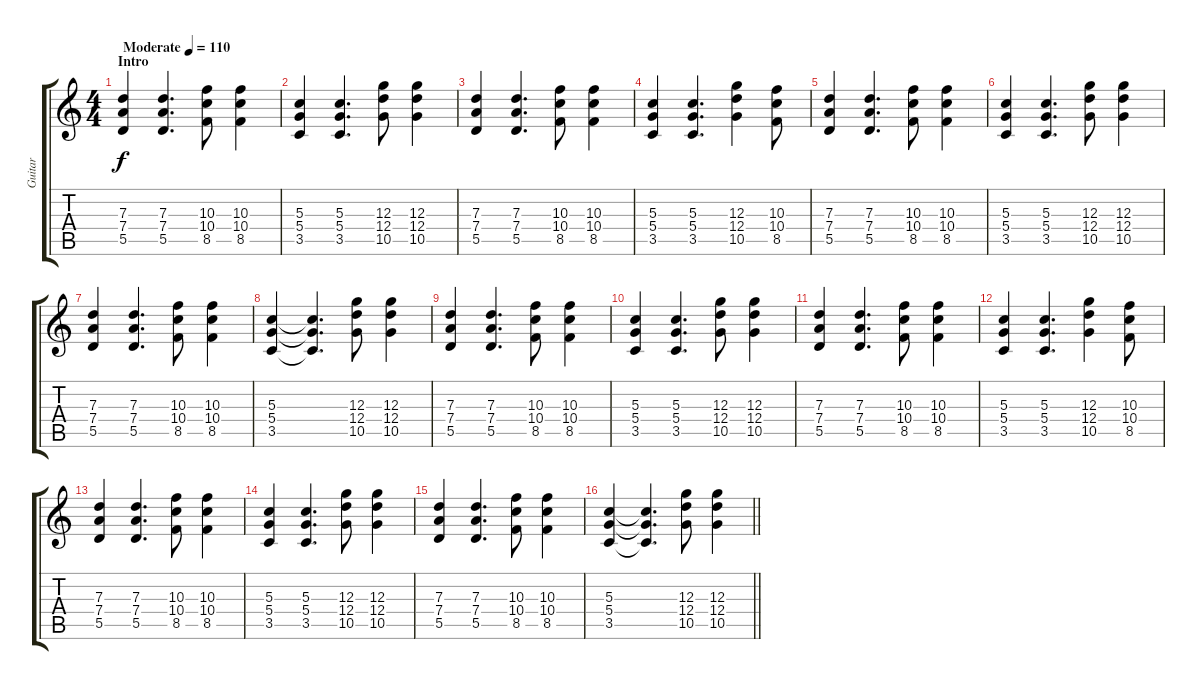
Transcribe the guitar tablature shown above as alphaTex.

\track ("Guitar" "Guitar") {instrument acousticguitarsteel}
\staff {score tabs}
\tuning (E4 B3 G3 D3 A2 E2) {hide}
\ts (4 4)
\section ("" "Intro")
\tempo (110 "Moderate")
\clef g2
\ks c
(7.3 7.4 5.5).4{dy f instrument acousticguitarsteel} (7.3 7.4 5.5).4{d} (10.3 10.4 8.5).8 (10.3 10.4 8.5).4 |
(5.3 5.4 3.5).4 (5.3 5.4 3.5).4{d} (12.3 12.4 10.5).8 (12.3 12.4 10.5).4 |
(7.3 7.4 5.5).4 (7.3 7.4 5.5).4{d} (10.3 10.4 8.5).8 (10.3 10.4 8.5).4 |
(5.3 5.4 3.5).4 (5.3 5.4 3.5).4{d} (12.3 12.4 10.5).4 (10.3 10.4 8.5).8 |
(7.3 7.4 5.5).4 (7.3 7.4 5.5).4{d} (10.3 10.4 8.5).8 (10.3 10.4 8.5).4 |
(5.3 5.4 3.5).4 (5.3 5.4 3.5).4{d} (12.3 12.4 10.5).8 (12.3 12.4 10.5).4 |
(7.3 7.4 5.5).4 (7.3 7.4 5.5).4{d} (10.3 10.4 8.5).8 (10.3 10.4 8.5).4 |
(5.3 5.4 3.5).4 (5.3{t} 5.4{t} 3.5{t}).4{d} (12.3 12.4 10.5).8 (12.3 12.4 10.5).4 |
(7.3 7.4 5.5).4 (7.3 7.4 5.5).4{d} (10.3 10.4 8.5).8 (10.3 10.4 8.5).4 |
(5.3 5.4 3.5).4 (5.3 5.4 3.5).4{d} (12.3 12.4 10.5).8 (12.3 12.4 10.5).4 |
(7.3 7.4 5.5).4 (7.3 7.4 5.5).4{d} (10.3 10.4 8.5).8 (10.3 10.4 8.5).4 |
(5.3 5.4 3.5).4 (5.3 5.4 3.5).4{d} (12.3 12.4 10.5).4 (10.3 10.4 8.5).8 |
(7.3 7.4 5.5).4 (7.3 7.4 5.5).4{d} (10.3 10.4 8.5).8 (10.3 10.4 8.5).4 |
(5.3 5.4 3.5).4 (5.3 5.4 3.5).4{d} (12.3 12.4 10.5).8 (12.3 12.4 10.5).4 |
(7.3 7.4 5.5).4 (7.3 7.4 5.5).4{d} (10.3 10.4 8.5).8 (10.3 10.4 8.5).4 |
\barLineRight lightlight
(5.3 5.4 3.5).4 (5.3{t} 5.4{t} 3.5{t}).4{d} (12.3 12.4 10.5).8 (12.3 12.4 10.5).4
